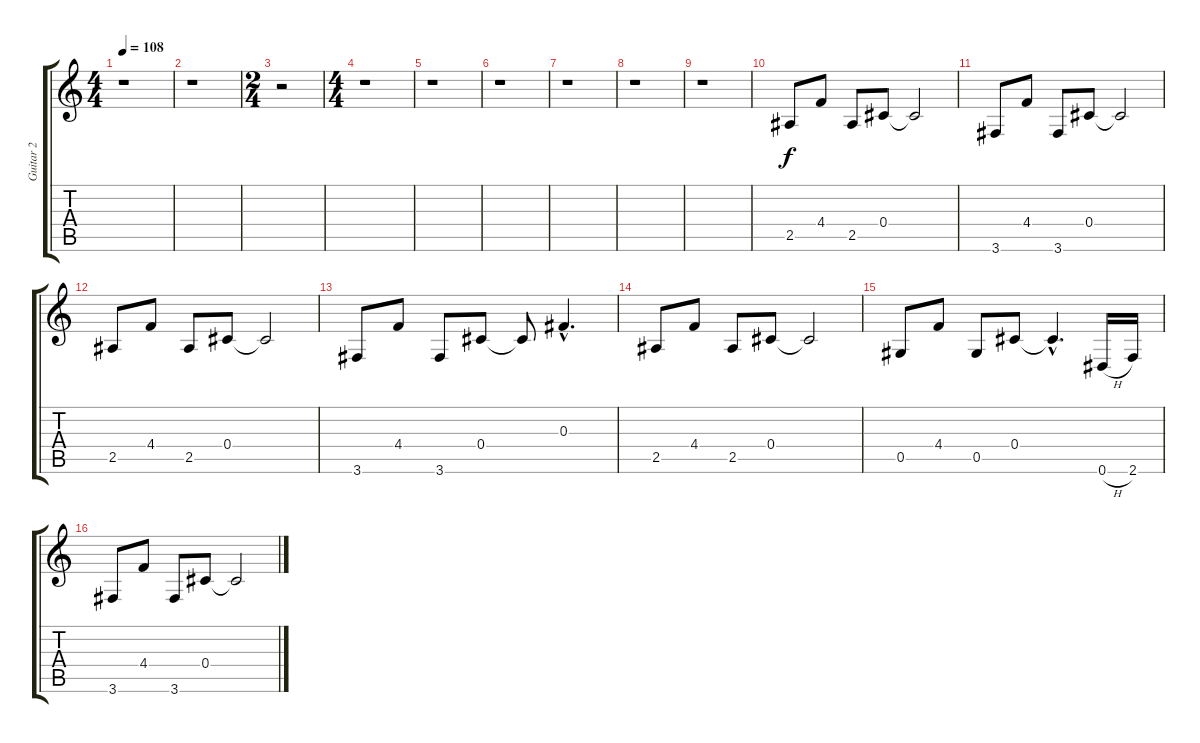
\track ("Guitar 2" "Guitar 2") {instrument electricguitarclean}
\staff {score tabs}
\tuning (Eb4 Bb3 Gb3 Db3 Ab2 Eb2) {hide}
\ts (4 4)
\tempo 108
\clef g2
\ks c
r.1{dy f instrument electricguitarclean} |
r.1 |
\ts (2 4)
r.2 |
\ts (4 4)
r.1 |
r.1 |
r.1 |
r.1 |
r.1 |
r.1 |
2.5.8 4.4.8 2.5.8 0.4.8 0.4{t}.2 |
3.6.8 4.4.8 3.6.8 0.4.8 0.4{t}.2 |
2.5.8 4.4.8 2.5.8 0.4.8 0.4{t}.2 |
3.6.8 4.4.8 3.6.8 0.4.8 0.4{t}.8 0.3{hac}.4{d} |
2.5.8 4.4.8 2.5.8 0.4.8 0.4{t}.2 |
0.5.8 4.4.8 0.5.8 0.4.8 0.4{hac t}.4{d} 0.6{h}.16 2.6.16 |
3.6.8 4.4.8 3.6.8 0.4.8 0.4{t}.2
